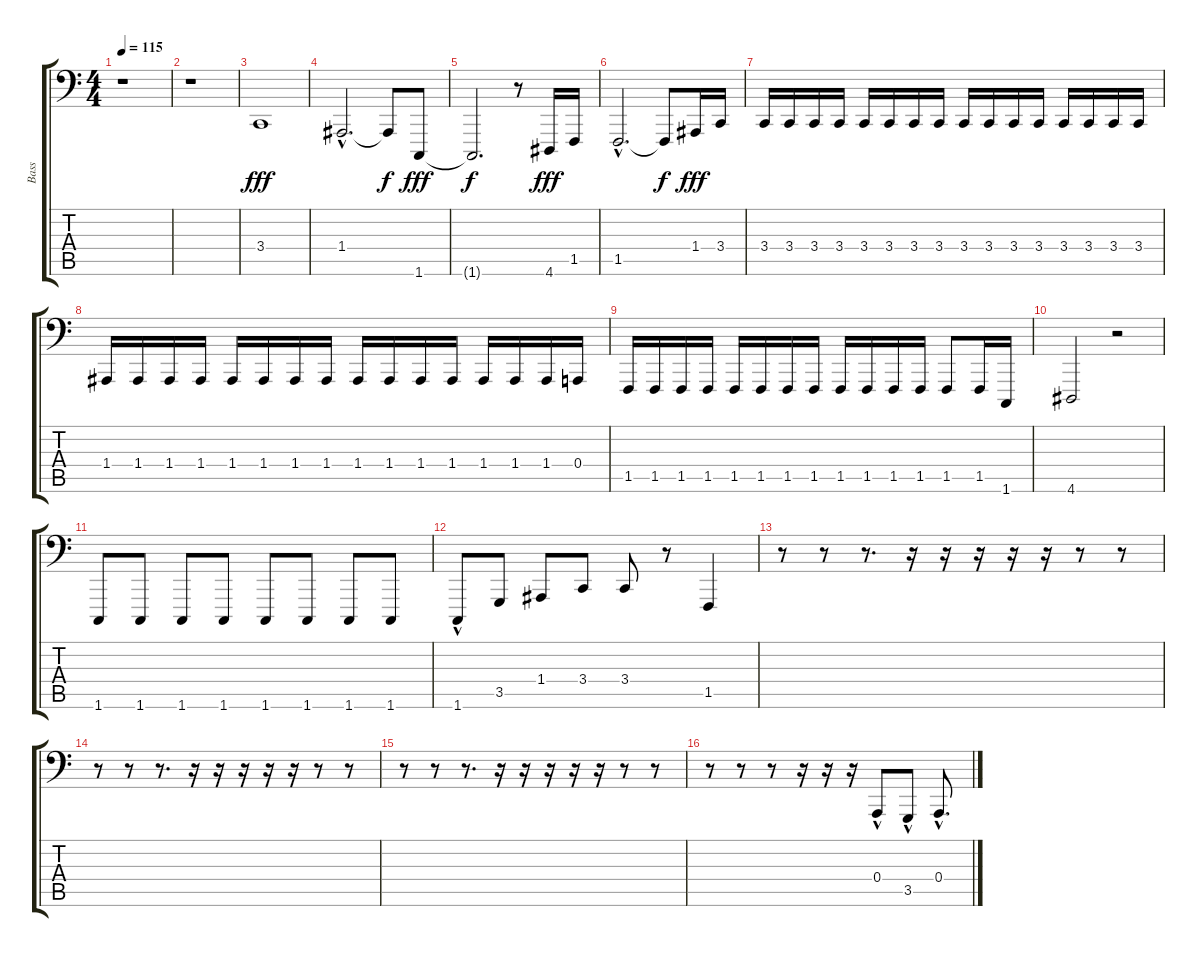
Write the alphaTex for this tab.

\track ("Bass" "Bass") {instrument synthdrum}
\staff {score tabs}
\tuning (C3 G2 D2 A1 E1 B0) {hide}
\ts (4 4)
\tempo 115
\clef f4
\ks c
r.1{dy fff instrument synthdrum} |
r.1 |
3.4.1 |
1.4{hac}.2{d} 1.4{t}.8{dy f} 1.6.8{dy fff} |
1.6{t}.2{d dy f} r.8 4.6.16{dy fff} 1.5.16 |
1.5{hac}.2{d} 1.5{t}.8{dy f} 1.4.16{dy fff} 3.4.16 |
3.4.16 3.4.16 3.4.16 3.4.16 3.4.16 3.4.16 3.4.16 3.4.16 3.4.16 3.4.16 3.4.16 3.4.16 3.4.16 3.4.16 3.4.16 3.4.16 |
1.4.16 1.4.16 1.4.16 1.4.16 1.4.16 1.4.16 1.4.16 1.4.16 1.4.16 1.4.16 1.4.16 1.4.16 1.4.16 1.4.16 1.4.16 0.4.16 |
1.5.16 1.5.16 1.5.16 1.5.16 1.5.16 1.5.16 1.5.16 1.5.16 1.5.16 1.5.16 1.5.16 1.5.16 1.5.8 1.5.16 1.6.16 |
4.6.2 r.2 |
1.6.8 1.6.8 1.6.8 1.6.8 1.6.8 1.6.8 1.6.8 1.6.8 |
1.6{hac}.8 3.5.8 1.4.8 3.4.8 3.4.8 r.8 1.5.4 |
r.8 r.8 r.8{d} r.16 r.16 r.16 r.16 r.16 r.8 r.8 |
r.8 r.8 r.8{d} r.16 r.16 r.16 r.16 r.16 r.8 r.8 |
r.8 r.8 r.8{d} r.16 r.16 r.16 r.16 r.16 r.8 r.8 |
r.8 r.8 r.8 r.16 r.16 r.16 0.4{hac}.8 3.5{hac}.8 0.4{hac}.8{d}
